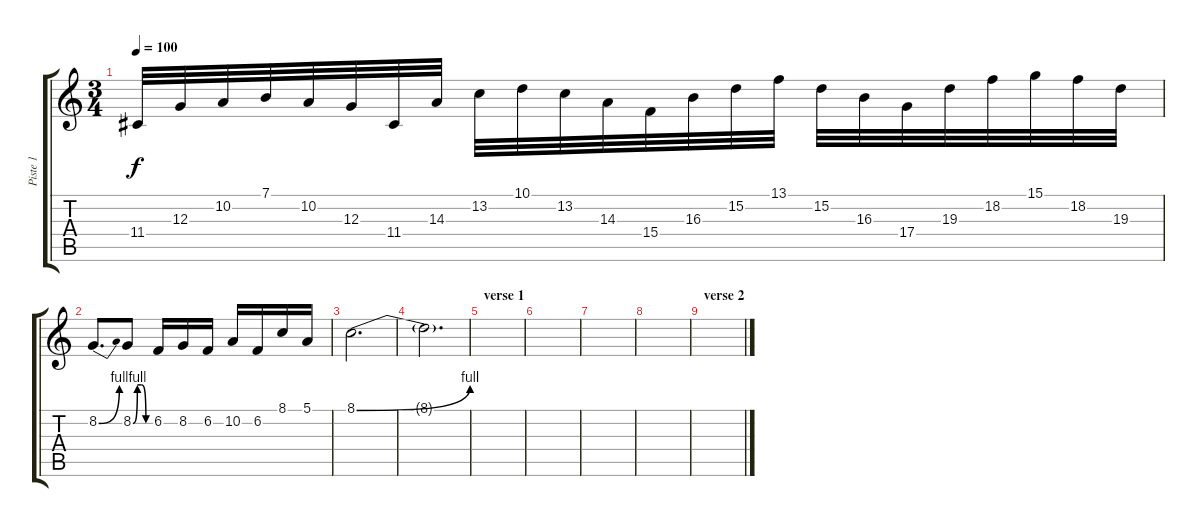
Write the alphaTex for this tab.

\track ("Piste 1" "Piste 1") {instrument churchorgan}
\staff {score tabs}
\tuning (E4 B3 G3 D3 A2 E2) {hide}
\ts (3 4)
\tempo 100
\clef g2
\ks c
11.4.32{dy f} 12.3.32 10.2.32 7.1.32 10.2.32 12.3.32 11.4.32 14.3.32 13.2.32 10.1.32 13.2.32 14.3.32 15.4.32 16.3.32 15.2.32 13.1.32 15.2.32 16.3.32 17.4.32 19.3.32 18.2.32 15.1.32 18.2.32 19.3.32 |
8.2{be (bend 0 0 60 4)}.8{d} 8.2{be (custom 0 0 15 4 30 4 45 0 60 0)}.8 6.2.16 8.2.16 6.2.16 10.2.16 6.2.16 8.1.16 5.1.16 |
8.1{be (bend 0 0 60 4)}.2{d} |
8.1{t}.2{d} |
\section ("" "verse 1")
|
|
|
|
\section ("" "verse 2")
